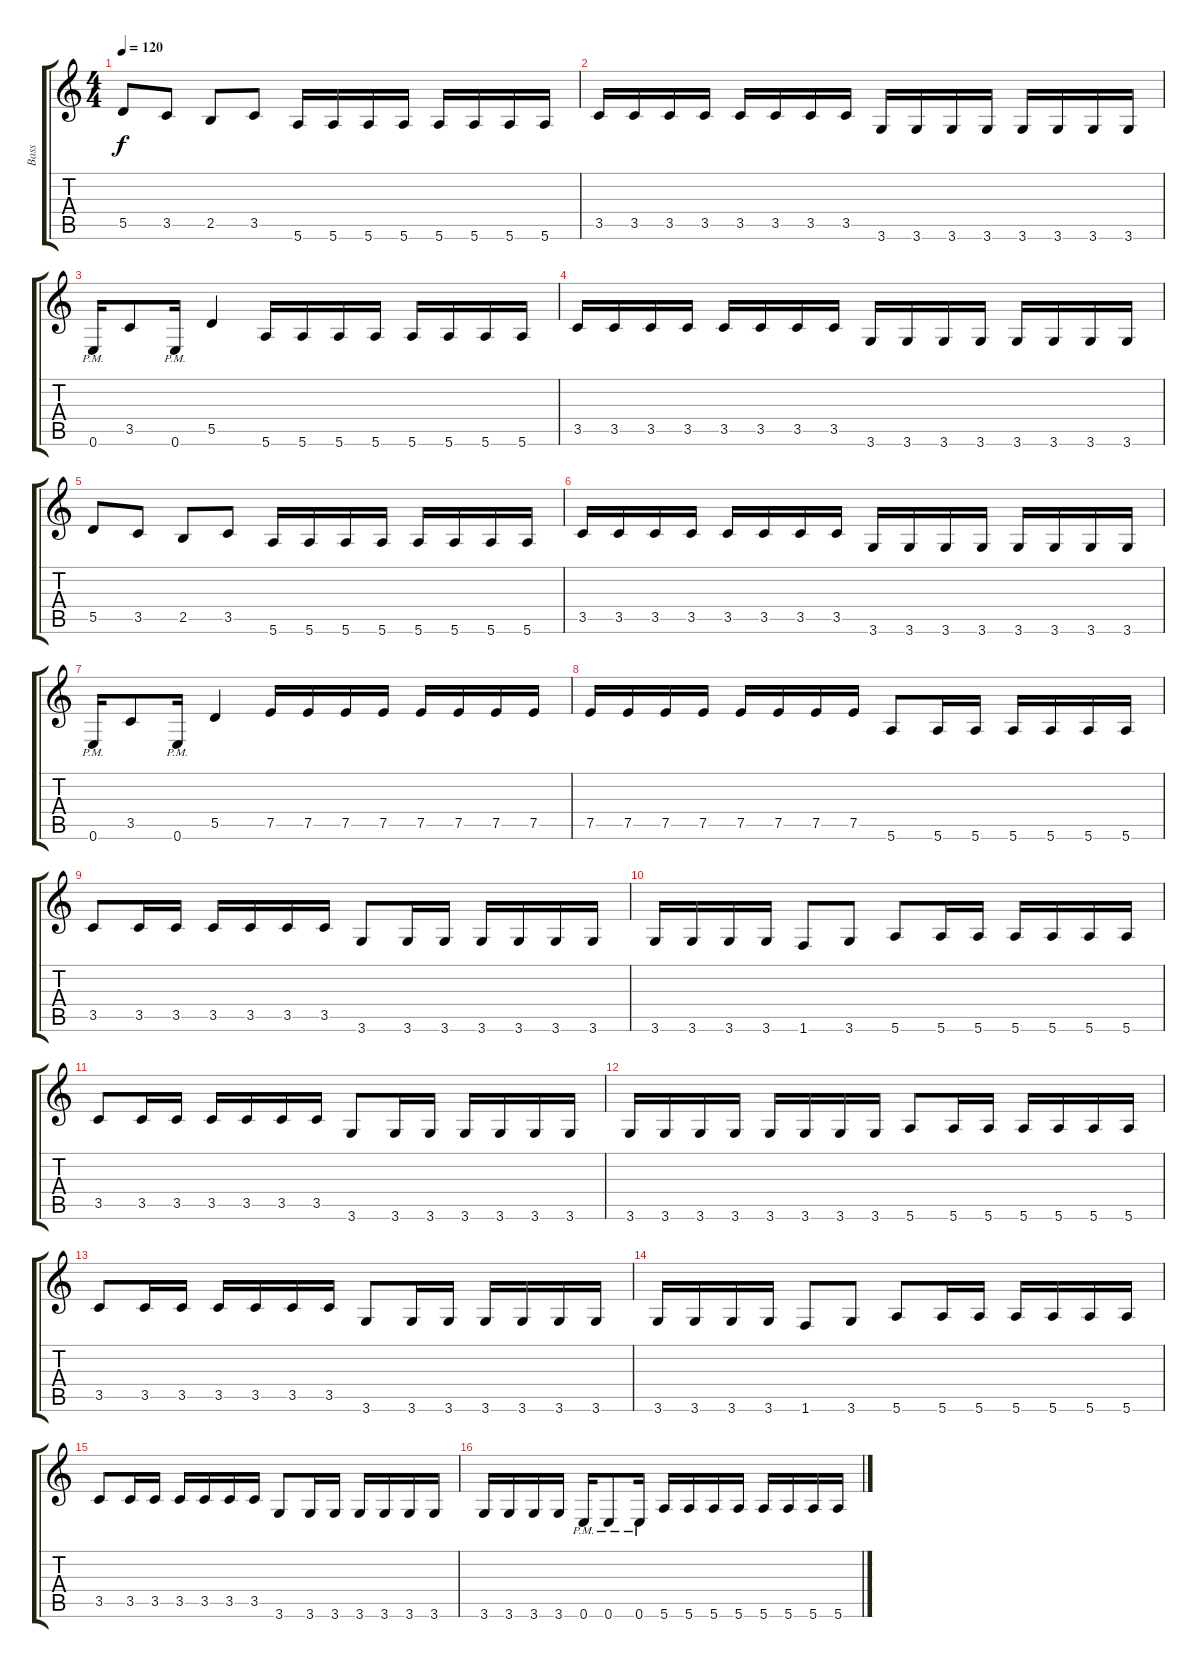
\track ("Bass" "Bass") {instrument electricbassfinger}
\staff {score tabs}
\tuning (E4 B3 G3 D3 A2 E2) {hide}
\ts (4 4)
\tempo 120
\clef g2
\ks c
5.5.8{dy f} 3.5.8 2.5.8 3.5.8 5.6.16 5.6.16 5.6.16 5.6.16 5.6.16 5.6.16 5.6.16 5.6.16 |
3.5.16 3.5.16 3.5.16 3.5.16 3.5.16 3.5.16 3.5.16 3.5.16 3.6.16 3.6.16 3.6.16 3.6.16 3.6.16 3.6.16 3.6.16 3.6.16 |
0.6{pm}.16 3.5.8 0.6{pm}.16 5.5.4 5.6.16 5.6.16 5.6.16 5.6.16 5.6.16 5.6.16 5.6.16 5.6.16 |
3.5.16 3.5.16 3.5.16 3.5.16 3.5.16 3.5.16 3.5.16 3.5.16 3.6.16 3.6.16 3.6.16 3.6.16 3.6.16 3.6.16 3.6.16 3.6.16 |
5.5.8 3.5.8 2.5.8 3.5.8 5.6.16 5.6.16 5.6.16 5.6.16 5.6.16 5.6.16 5.6.16 5.6.16 |
3.5.16 3.5.16 3.5.16 3.5.16 3.5.16 3.5.16 3.5.16 3.5.16 3.6.16 3.6.16 3.6.16 3.6.16 3.6.16 3.6.16 3.6.16 3.6.16 |
0.6{pm}.16 3.5.8 0.6{pm}.16 5.5.4 7.5.16 7.5.16 7.5.16 7.5.16 7.5.16 7.5.16 7.5.16 7.5.16 |
7.5.16 7.5.16 7.5.16 7.5.16 7.5.16 7.5.16 7.5.16 7.5.16 5.6.8 5.6.16 5.6.16 5.6.16 5.6.16 5.6.16 5.6.16 |
3.5.8 3.5.16 3.5.16 3.5.16 3.5.16 3.5.16 3.5.16 3.6.8 3.6.16 3.6.16 3.6.16 3.6.16 3.6.16 3.6.16 |
3.6.16 3.6.16 3.6.16 3.6.16 1.6.8 3.6.8 5.6.8 5.6.16 5.6.16 5.6.16 5.6.16 5.6.16 5.6.16 |
3.5.8 3.5.16 3.5.16 3.5.16 3.5.16 3.5.16 3.5.16 3.6.8 3.6.16 3.6.16 3.6.16 3.6.16 3.6.16 3.6.16 |
3.6.16 3.6.16 3.6.16 3.6.16 3.6.16 3.6.16 3.6.16 3.6.16 5.6.8 5.6.16 5.6.16 5.6.16 5.6.16 5.6.16 5.6.16 |
3.5.8 3.5.16 3.5.16 3.5.16 3.5.16 3.5.16 3.5.16 3.6.8 3.6.16 3.6.16 3.6.16 3.6.16 3.6.16 3.6.16 |
3.6.16 3.6.16 3.6.16 3.6.16 1.6.8 3.6.8 5.6.8 5.6.16 5.6.16 5.6.16 5.6.16 5.6.16 5.6.16 |
3.5.8 3.5.16 3.5.16 3.5.16 3.5.16 3.5.16 3.5.16 3.6.8 3.6.16 3.6.16 3.6.16 3.6.16 3.6.16 3.6.16 |
3.6.16 3.6.16 3.6.16 3.6.16 0.6{pm}.16 0.6{pm}.8 0.6{pm}.16 5.6.16 5.6.16 5.6.16 5.6.16 5.6.16 5.6.16 5.6.16 5.6.16
